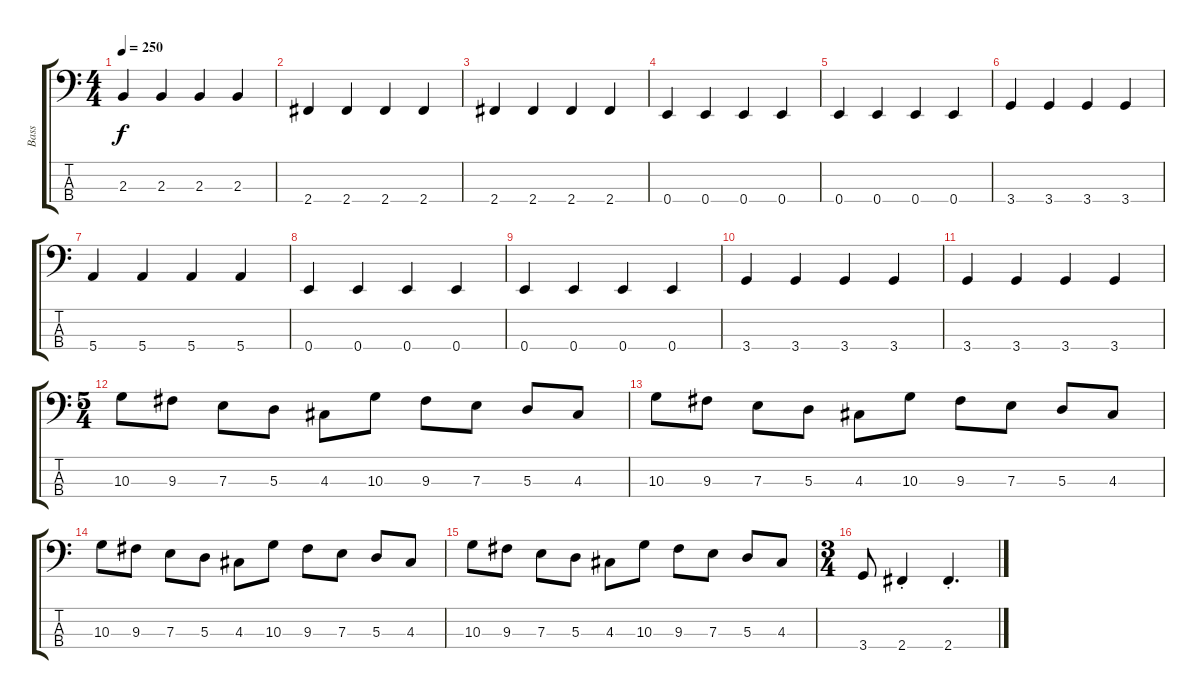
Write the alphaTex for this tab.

\track ("Bass" "Bass") {instrument electricbassfinger}
\staff {score tabs}
\tuning (G2 D2 A1 E1) {hide}
\ts (4 4)
\tempo 250
\clef f4
\ks c
2.3.4{dy f} 2.3.4 2.3.4 2.3.4 |
2.4.4 2.4.4 2.4.4 2.4.4 |
2.4.4 2.4.4 2.4.4 2.4.4 |
0.4.4 0.4.4 0.4.4 0.4.4 |
0.4.4 0.4.4 0.4.4 0.4.4 |
3.4.4 3.4.4 3.4.4 3.4.4 |
5.4.4 5.4.4 5.4.4 5.4.4 |
0.4.4 0.4.4 0.4.4 0.4.4 |
0.4.4 0.4.4 0.4.4 0.4.4 |
3.4.4 3.4.4 3.4.4 3.4.4 |
3.4.4 3.4.4 3.4.4 3.4.4 |
\ts (5 4)
10.3.8 9.3.8 7.3.8 5.3.8 4.3.8 10.3.8 9.3.8 7.3.8 5.3.8 4.3.8 |
10.3.8 9.3.8 7.3.8 5.3.8 4.3.8 10.3.8 9.3.8 7.3.8 5.3.8 4.3.8 |
10.3.8 9.3.8 7.3.8 5.3.8 4.3.8 10.3.8 9.3.8 7.3.8 5.3.8 4.3.8 |
10.3.8 9.3.8 7.3.8 5.3.8 4.3.8 10.3.8 9.3.8 7.3.8 5.3.8 4.3.8 |
\ts (3 4)
3.4.8 2.4{st}.4 2.4{st}.4{d}
